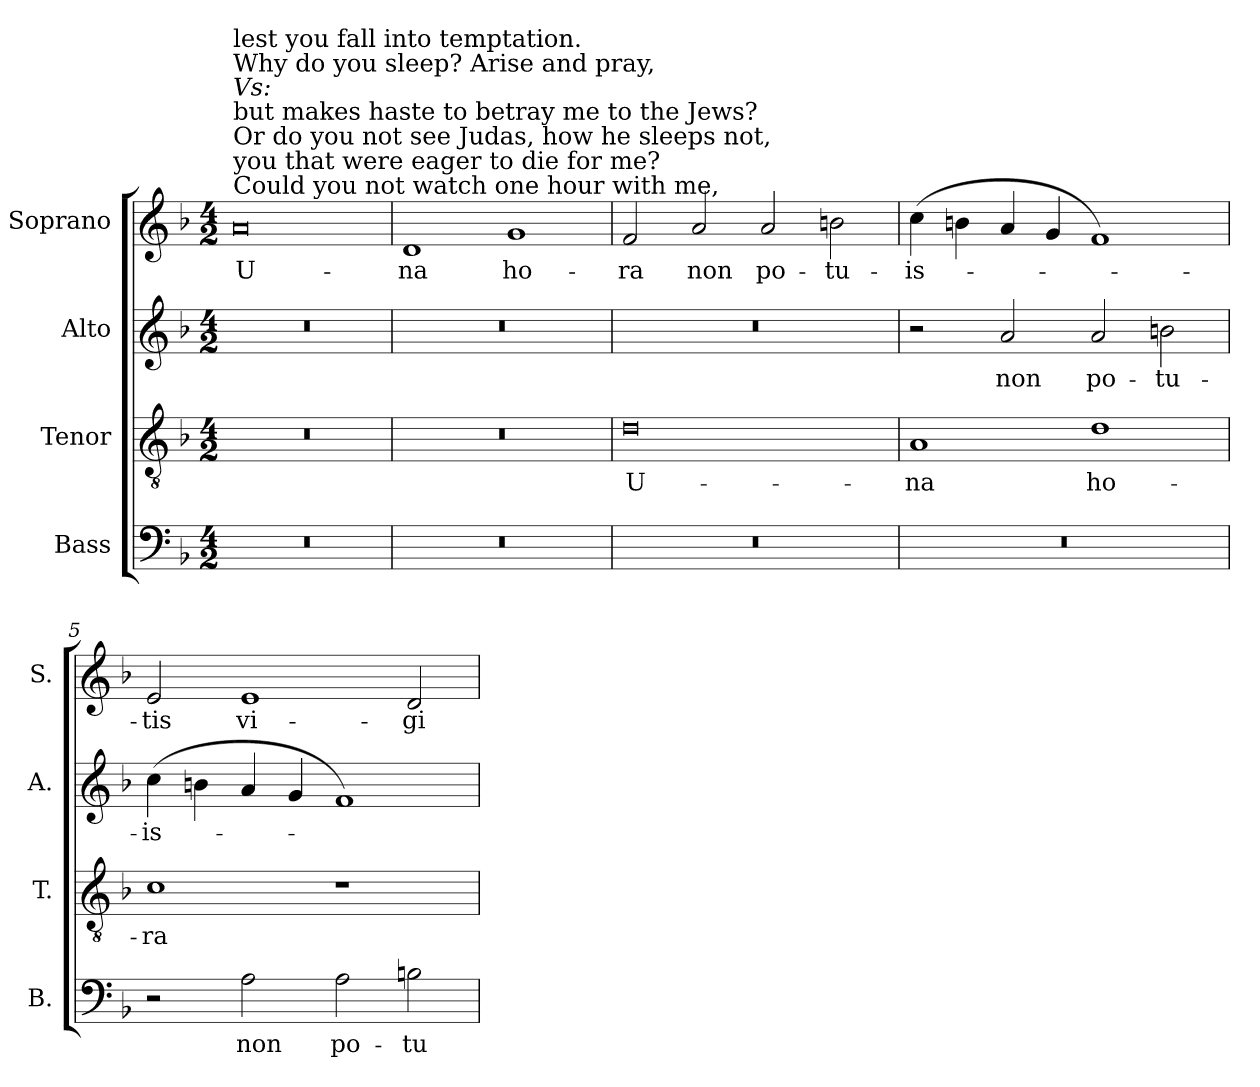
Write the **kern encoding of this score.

**kern	**text	**kern	**text	**kern	**text	**kern	**text
*part4	*part4	*part3	*part3	*part2	*part2	*part1	*part1
*staff4	*staff4	*staff3	*staff3	*staff2	*staff2	*staff1	*staff1
*I"Bass	*	*I"Tenor	*	*I"Alto	*	*I"Soprano	*
*I'B.	*	*I'T.	*	*I'A.	*	*I'S.	*
!!LO:PB:g=z
*clefF4	*	*clefGv2	*	*clefG2	*	*clefG2	*
*	*	*ITrd7c12	*	*	*	*	*
*k[b-]	*	*k[b-]	*	*k[b-]	*	*k[b-]	*
*F:	*	*F:	*	*F:	*	*F:	*
*M4/2	*	*M4/2	*	*M4/2	*	*M4/2	*
*MM176	*	*MM176	*	*MM176	*	*MM176	*
=1	=1	=1	=1	=1	=1	=1	=1
!LO:N:vis=1	!	!LO:N:vis=1	!	!LO:N:vis=1	!	!	!
!	!	!	!	!	!	!LO:TX:a:t=Could you not watch one hour with me,	!
!	!	!	!	!	!	!LO:TX:t=you that were eager to die for me?	!
!	!	!	!	!	!	!LO:TX:t=Or do you not see Judas, how he sleeps not,	!
!	!	!	!	!	!	!LO:TX:t=but makes haste to betray me to the Jews?	!
!	!	!	!	!	!	!LO:TX:i:t=Vs&colon;	!
!	!	!	!	!	!	!LO:TX:t=Why do you sleep? Arise and pray,	!
!	!	!	!	!	!	!LO:TX:t=lest you fall into temptation.	!
!	!	!	!	!	!	!	!LO:LY:b:color=#000000
0r	.	0r	.	0r	.	0ai	U-
=2	=2	=2	=2	=2	=2	=2	=2
!LO:N:vis=1	!	!LO:N:vis=1	!	!LO:N:vis=1	!	!	!
!	!	!	!	!	!	!	!LO:LY:b:color=#000000
0r	.	0r	.	0r	.	1di	-na
!	!	!	!	!	!	!	!LO:LY:b:color=#000000
.	.	.	.	.	.	1gi	ho-
=3	=3	=3	=3	=3	=3	=3	=3
!LO:N:vis=1	!	!	!	!	!	!	!
!	!	!	!LO:LY:b:color=#000000	!LO:N:vis=1	!	!	!
!	!	!	!	!	!	!	!LO:LY:b:color=#000000
0r	.	0Di	U-	0r	.	2fi/	-ra
!	!	!	!	!	!	!	!LO:LY:b:color=#000000
.	.	.	.	.	.	2ai/	non
!	!	!	!	!	!	!	!LO:LY:b:color=#000000
.	.	.	.	.	.	2ai/	po-
!	!	!	!	!	!	!	!LO:LY:b:color=#000000
.	.	.	.	.	.	2bni\	-tu-
=4	=4	=4	=4	=4	=4	=4	=4
!LO:N:vis=1	!	!	!	!	!	!	!
!	!	!	!LO:LY:b:color=#000000	!	!	!	!
!	!	!	!	!	!	!	!LO:LY:b:color=#000000
0r	.	1AAi	-na	2r	.	(4cci\	-is-
.	.	.	.	.	.	4bni\	.
!	!	!	!	!	!LO:LY:b:color=#000000	!	!
.	.	.	.	2ai/	non	4ai/	.
.	.	.	.	.	.	4gi/	.
!	!	!	!LO:LY:b:color=#000000	!	!	!	!
!	!	!	!	!	!LO:LY:b:color=#000000	!	!
.	.	1Di	ho-	2ai/	po-	1fi)	.
!	!	!	!	!	!LO:LY:b:color=#000000	!	!
.	.	.	.	2bni\	-tu-	.	.
=5	=5	=5	=5	=5	=5	=5	=5
!	!	!	!LO:LY:b:color=#000000	!	!	!	!
!	!	!	!	!	!LO:LY:b:color=#000000	!	!
!	!	!	!	!	!	!	!LO:LY:b:color=#000000
2r	.	1Ci	-ra	(4cci\	-is-	2ei/	-tis
.	.	.	.	4bni\	.	.	.
!	!LO:LY:b:color=#000000	!	!	!	!	!	!
!	!	!	!	!	!	!	!LO:LY:b:color=#000000
2Ai\	non	.	.	4ai/	.	1ei	vi-
.	.	.	.	4gi/	.	.	.
!	!LO:LY:b:color=#000000	!	!	!	!	!	!
2Ai\	po-	1r	.	1fi)	.	.	.
!	!LO:LY:b:color=#000000	!	!	!	!	!	!
!	!	!	!	!	!	!	!LO:LY:b:color=#000000
2Bni\	-tu-	.	.	.	.	2di/	-gi-
=	=	=	=	=	=	=	=
*-	*-	*-	*-	*-	*-	*-	*-
